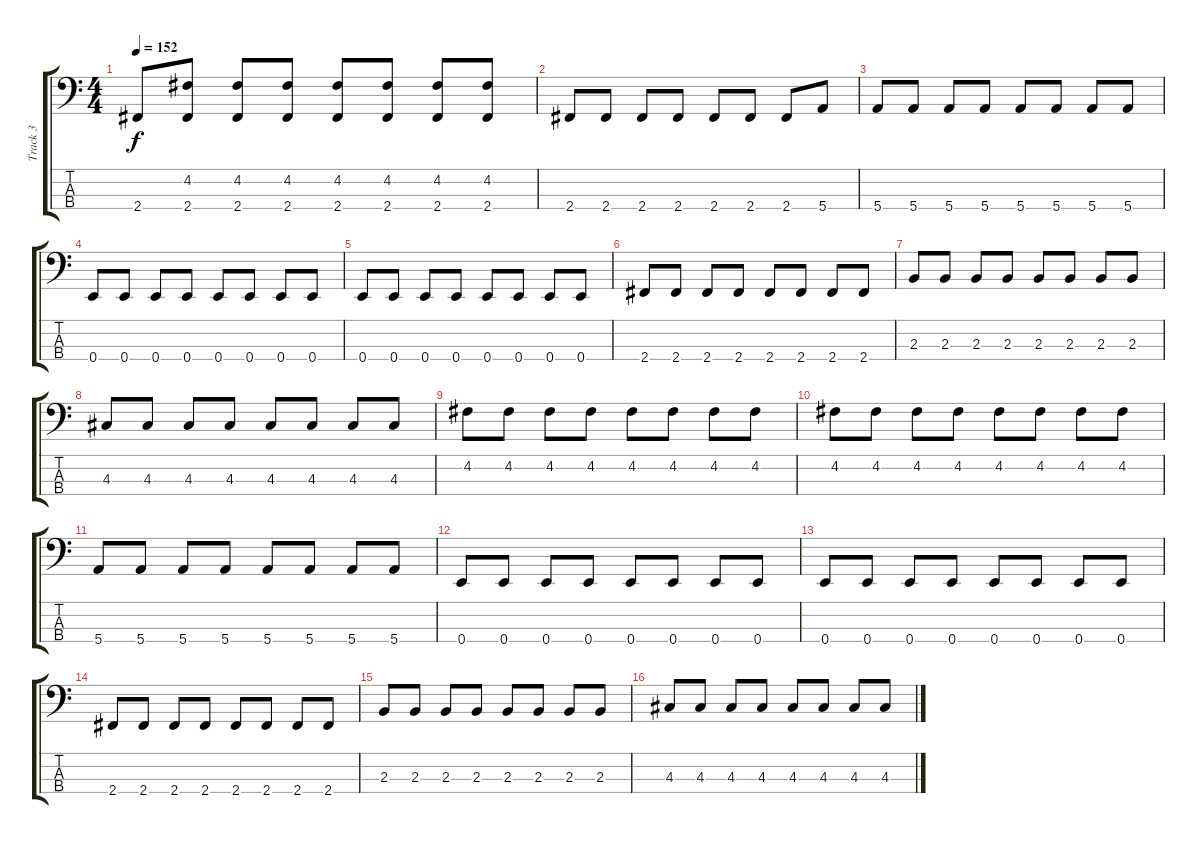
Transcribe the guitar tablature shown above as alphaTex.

\track ("Track 3" "Track 3") {instrument electricbassfinger}
\staff {score tabs}
\tuning (G2 D2 A1 E1) {hide}
\ts (4 4)
\tempo 152
\clef f4
\ks c
2.4{t}.8{dy f} (4.2 2.4).8 (4.2 2.4).8 (4.2 2.4).8 (4.2 2.4).8 (4.2 2.4).8 (4.2 2.4).8 (4.2 2.4).8 |
2.4.8 2.4.8 2.4.8 2.4.8 2.4.8 2.4.8 2.4.8 5.4.8 |
5.4.8 5.4.8 5.4.8 5.4.8 5.4.8 5.4.8 5.4.8 5.4.8 |
0.4.8 0.4.8 0.4.8 0.4.8 0.4.8 0.4.8 0.4.8 0.4.8 |
0.4.8 0.4.8 0.4.8 0.4.8 0.4.8 0.4.8 0.4.8 0.4.8 |
2.4.8 2.4.8 2.4.8 2.4.8 2.4.8 2.4.8 2.4.8 2.4.8 |
2.3.8 2.3.8 2.3.8 2.3.8 2.3.8 2.3.8 2.3.8 2.3.8 |
4.3.8 4.3.8 4.3.8 4.3.8 4.3.8 4.3.8 4.3.8 4.3.8 |
4.2.8 4.2.8 4.2.8 4.2.8 4.2.8 4.2.8 4.2.8 4.2.8 |
4.2.8 4.2.8 4.2.8 4.2.8 4.2.8 4.2.8 4.2.8 4.2.8 |
5.4.8 5.4.8 5.4.8 5.4.8 5.4.8 5.4.8 5.4.8 5.4.8 |
0.4.8 0.4.8 0.4.8 0.4.8 0.4.8 0.4.8 0.4.8 0.4.8 |
0.4.8 0.4.8 0.4.8 0.4.8 0.4.8 0.4.8 0.4.8 0.4.8 |
2.4.8 2.4.8 2.4.8 2.4.8 2.4.8 2.4.8 2.4.8 2.4.8 |
2.3.8 2.3.8 2.3.8 2.3.8 2.3.8 2.3.8 2.3.8 2.3.8 |
4.3.8 4.3.8 4.3.8 4.3.8 4.3.8 4.3.8 4.3.8 4.3.8
